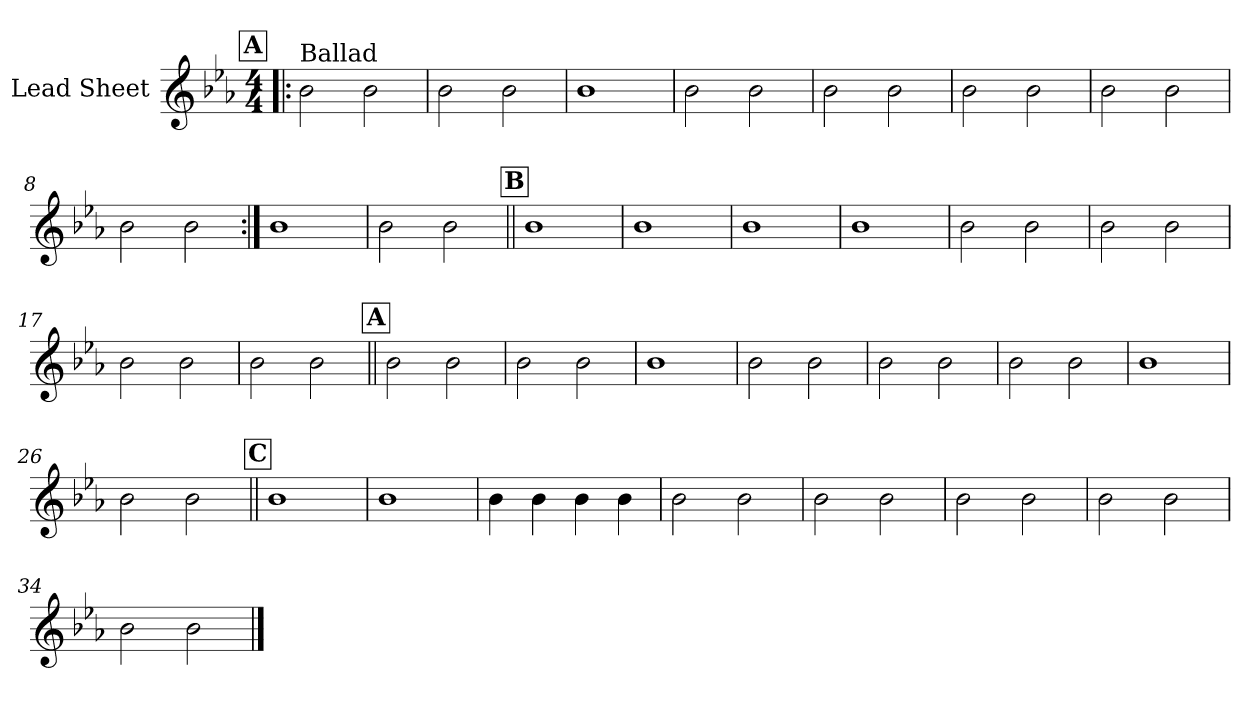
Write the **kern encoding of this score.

**kern
*part1
*staff1
*I"Lead Sheet
*clefG2
*k[b-e-a-]
*E-:
*M4/4
!!LO:REH:place=s1:a:fs=14:t=A
=1!|:
!LO:TX:a:t=Ballad
2b-\
2b-\
=2
2b-\
2b-\
=3
1b-
=4
2b-\
2b-\
!!LO:LB:g=z
=5
2b-\
2b-\
=6
2b-\
2b-\
=7
2b-\
2b-\
=8
2b-\
2b-\
!!LO:LB:g=z
=9:|!
1b-
=10
2b-\
2b-\
!!LO:LB:g=z
!!LO:REH:place=s1:a:fs=14:t=B
=11||
1b-
=12
1b-
=13
1b-
=14
1b-
!!LO:LB:g=z
=15
2b-\
2b-\
=16
2b-\
2b-\
=17
2b-\
2b-\
=18
2b-\
2b-\
!!LO:LB:g=z
!!LO:REH:place=s1:a:fs=14:t=A
=19||
2b-\
2b-\
=20
2b-\
2b-\
=21
1b-
=22
2b-\
2b-\
!!LO:LB:g=z
=23
2b-\
2b-\
=24
2b-\
2b-\
=25
1b-
=26
2b-\
2b-\
!!LO:LB:g=z
!!LO:REH:place=s1:a:fs=14:t=C
=27||
1b-
=28
1b-
=29
4b-\
4b-\
4b-\
4b-\
=30
2b-\
2b-\
!!LO:LB:g=z
=31
2b-\
2b-\
=32
2b-\
2b-\
=33
2b-\
2b-\
=34
2b-\
2b-\
==
*-
